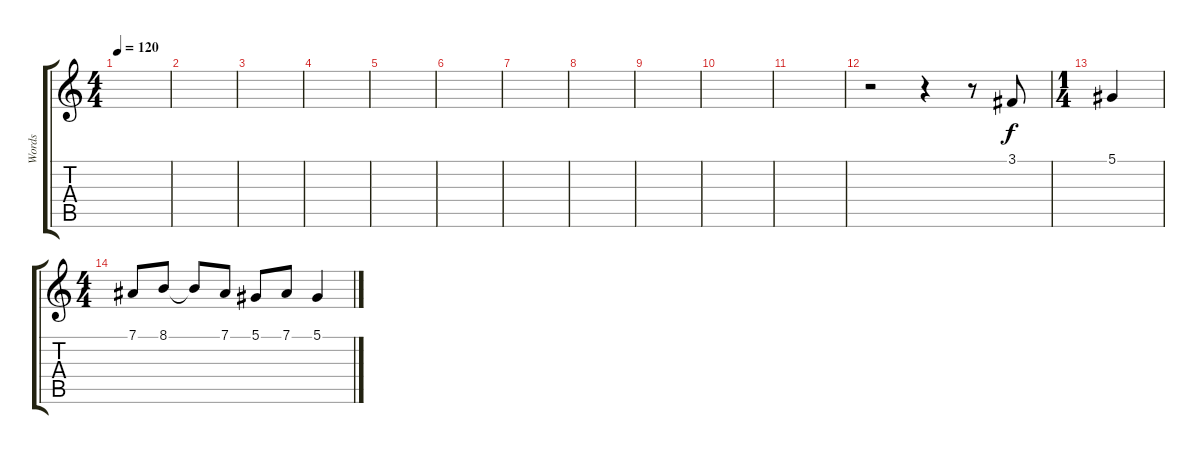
\track ("Words" "Words") {instrument flute}
\staff {score tabs}
\tuning (Eb4 Bb3 Gb3 Db3 Ab2 Eb2) {hide}
\ts (4 4)
\tempo 120
\clef g2
\ks c
|
|
|
|
|
|
|
|
|
|
|
r.2 r.4 r.8 3.1.8 |
\ts (1 4)
5.1.4 |
\ts (4 4)
7.1.8 8.1.8 8.1{t}.8 7.1.8 5.1.8 7.1.8 5.1.4
